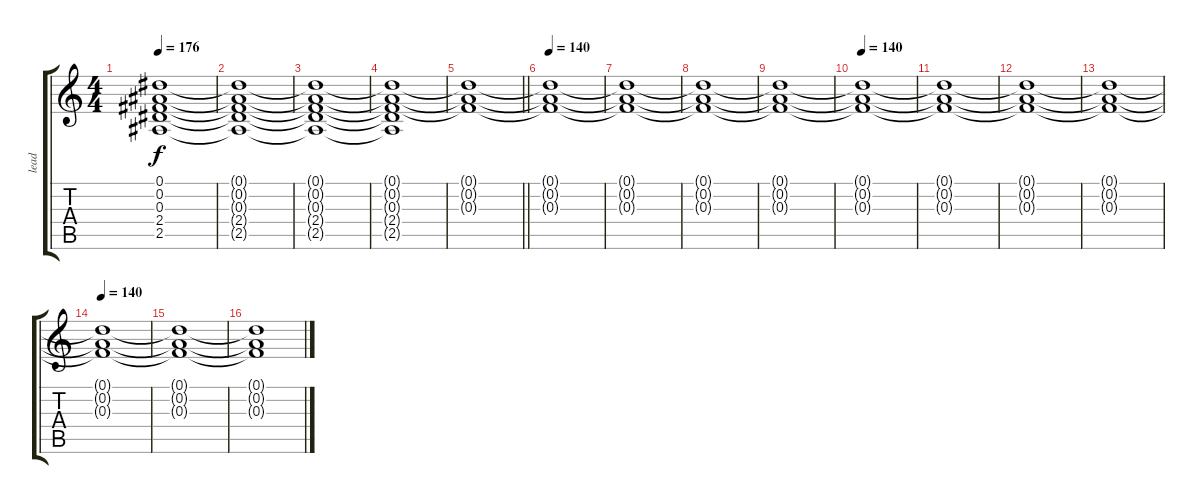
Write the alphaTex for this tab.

\track ("lead" "lead") {instrument overdrivenguitar}
\staff {score tabs}
\tuning (Eb4 Bb3 Gb3 Db3 Ab2 Eb2) {hide}
\ts (4 4)
\tempo 176
\clef g2
\ks c
(0.1{t} 0.2{t} 0.3{t} 2.4{t} 2.5{t}).1{dy f} |
(0.1{t} 0.2{t} 0.3{t} 2.4{t} 2.5{t}).1 |
(0.1{t} 0.2{t} 0.3{t} 2.4{t} 2.5{t}).1 |
(0.1{t} 0.2{t} 0.3{t} 2.4{t} 2.5{t}).1{volume 9} |
\barLineRight lightlight
(0.1{t} 0.2{t} 0.3{t}).1 |
\tempo 140
(0.1{t} 0.2{t} 0.3{t}).1 |
(0.1{t} 0.2{t} 0.3{t}).1 |
(0.1{t} 0.2{t} 0.3{t}).1 |
(0.1{t} 0.2{t} 0.3{t}).1 |
\tempo 140
(0.1{t} 0.2{t} 0.3{t}).1 |
(0.1{t} 0.2{t} 0.3{t}).1 |
(0.1{t} 0.2{t} 0.3{t}).1 |
(0.1{t} 0.2{t} 0.3{t}).1 |
\tempo 140
(0.1{t} 0.2{t} 0.3{t}).1 |
(0.1{t} 0.2{t} 0.3{t}).1 |
(0.1{t} 0.2{t} 0.3{t}).1
